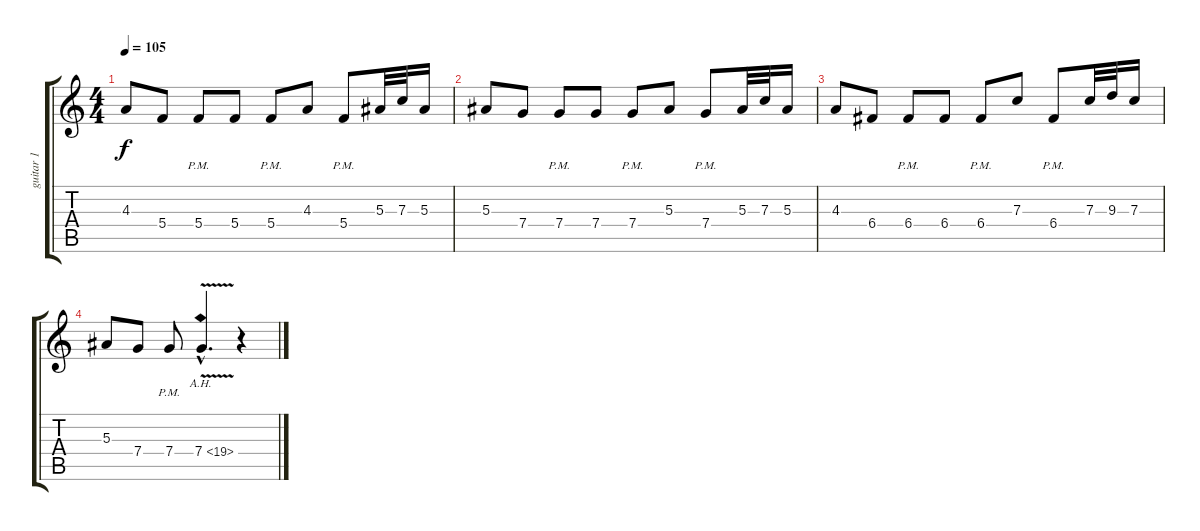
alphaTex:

\track ("guitar 1" "guitar 1") {instrument distortionguitar}
\staff {score tabs}
\tuning (D4 A3 F3 C3 G2 C2) {hide}
\ts (4 4)
\tempo 105
\clef g2
\ks c
4.3.8{dy f} 5.4.8 5.4{pm}.8 5.4.8 5.4{pm}.8 4.3.8 5.4{pm}.8 5.3.32 7.3.32 5.3.16 |
5.3.8 7.4.8 7.4{pm}.8 7.4.8 7.4{pm}.8 5.3.8 7.4{pm}.8 5.3.32 7.3.32 5.3.16 |
4.3.8 6.4.8 6.4{pm}.8 6.4.8 6.4{pm}.8 7.3.8 6.4{pm}.8 7.3.32 9.3.32 7.3.16 |
5.3.8 7.4.8 7.4{pm}.8 7.4{ah 12 v hac}.4{d} r.4
